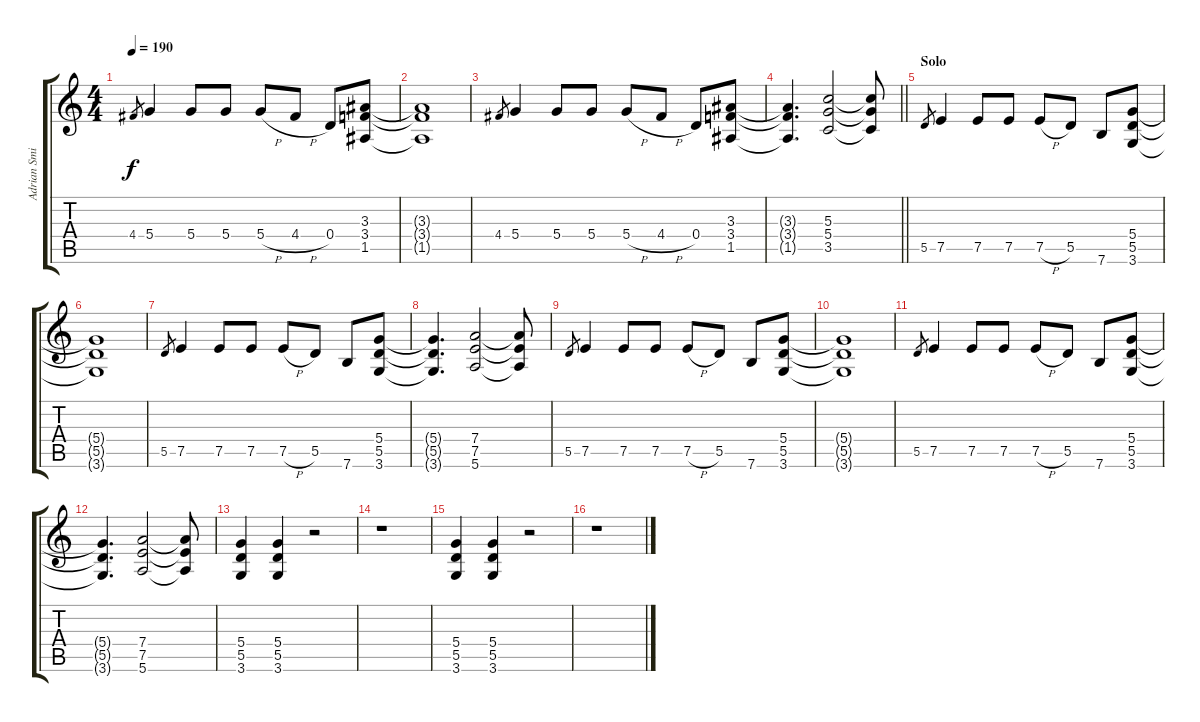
\track ("Adrian Smith" "Adrian Smi") {instrument distortionguitar}
\staff {score tabs}
\tuning (E4 B3 G3 D3 A2 E2) {hide}
\ts (4 4)
\tempo 190
\clef g2
\ks c
4.4.8{gr dy f} 5.4.4 5.4.8 5.4.8 5.4{h}.8 4.4{h}.8 0.4.8 (3.3 3.4 1.5).8 |
(3.3{t} 3.4{t} 1.5{t}).1 |
4.4.8{gr} 5.4.4 5.4.8 5.4.8 5.4{h}.8 4.4{h}.8 0.4.8 (3.3 3.4 1.5).8 |
\barLineRight lightlight
(3.3{t} 3.4{t} 1.5{t}).4{d} (5.3 5.4 3.5).2 (5.3{t} 5.4{t} 3.5{t}).8 |
\section ("" "Solo")
5.5.8{gr} 7.5.4 7.5.8 7.5.8 7.5{h}.8 5.5.8 7.6.8 (5.4 5.5 3.6).8 |
(5.4{t} 5.5{t} 3.6{t}).1 |
5.5.8{gr} 7.5.4 7.5.8 7.5.8 7.5{h}.8 5.5.8 7.6.8 (5.4 5.5 3.6).8 |
(5.4{t} 5.5{t} 3.6{t}).4{d} (7.4 7.5 5.6).2 (7.4{t} 7.5{t} 5.6{t}).8 |
5.5.8{gr} 7.5.4 7.5.8 7.5.8 7.5{h}.8 5.5.8 7.6.8 (5.4 5.5 3.6).8 |
(5.4{t} 5.5{t} 3.6{t}).1 |
5.5.8{gr} 7.5.4 7.5.8 7.5.8 7.5{h}.8 5.5.8 7.6.8 (5.4 5.5 3.6).8 |
(5.4{t} 5.5{t} 3.6{t}).4{d} (7.4 7.5 5.6).2 (7.4{t} 7.5{t} 5.6{t}).8 |
(5.4 5.5 3.6).4 (5.4 5.5 3.6).4 r.2 |
r.1 |
(5.4 5.5 3.6).4 (5.4 5.5 3.6).4 r.2 |
r.1
